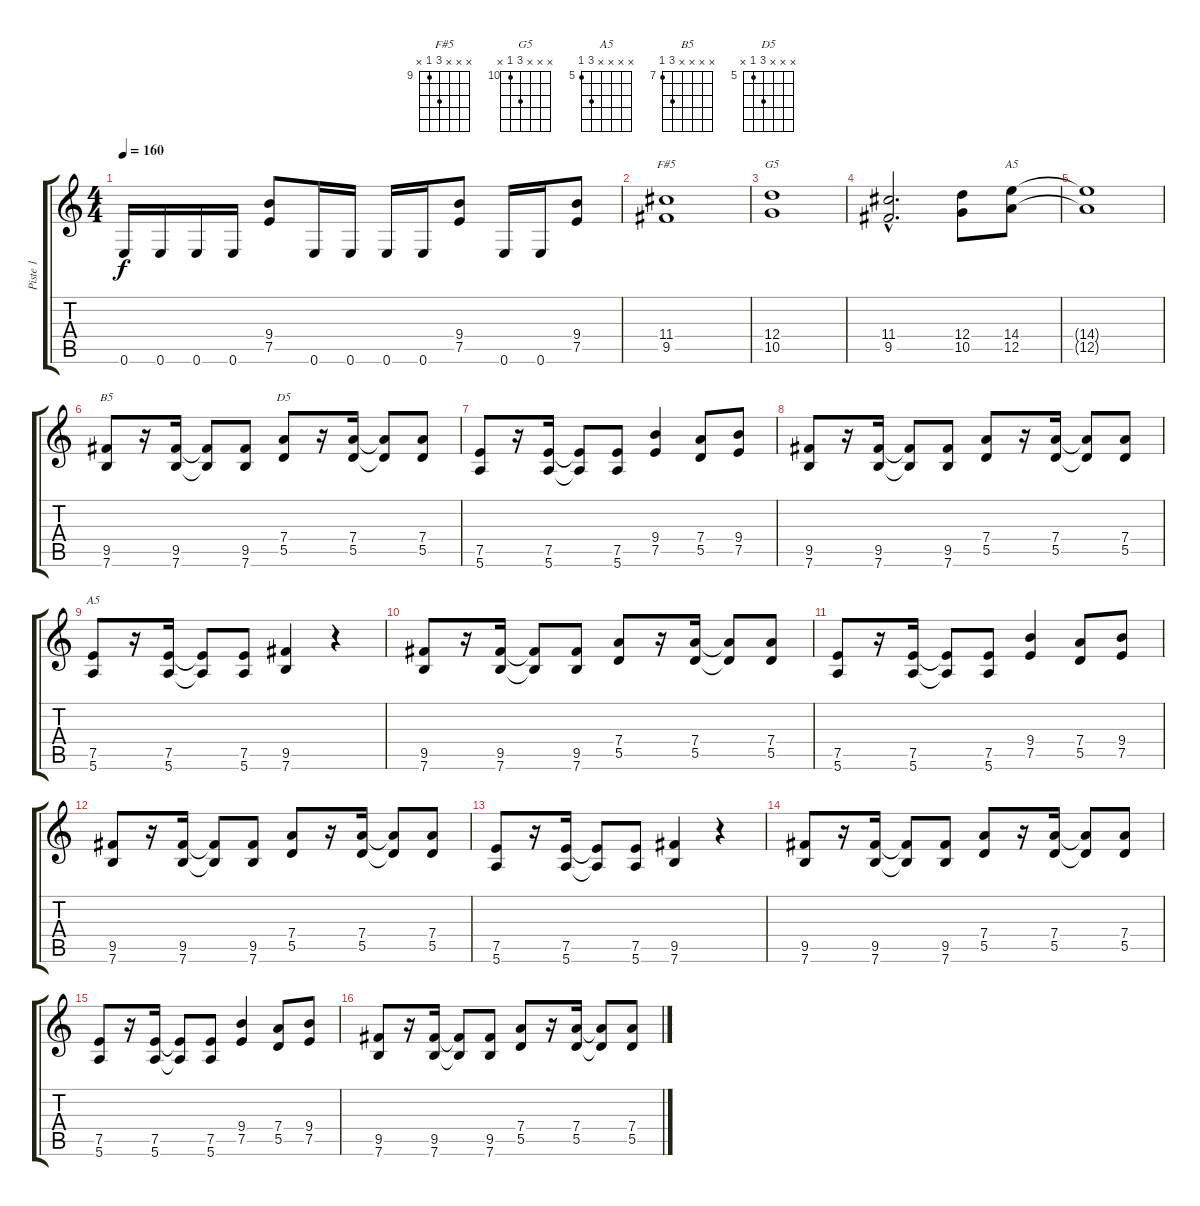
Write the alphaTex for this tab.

\track ("Piste 1" "Piste 1") {instrument distortionguitar}
\staff {score tabs}
\tuning (E4 B3 G3 D3 A2 E2) {hide}
\chord ("F#5" x x x 11 9 x) {firstfret 9}
\chord ("G5" x x x 12 10 x) {firstfret 10}
\chord ("A5" x x x 14 12 x) {firstfret 12}
\chord ("B5" x x x x 9 7) {firstfret 7}
\chord ("D5" x x x 7 5 x) {firstfret 5}
\chord ("A5" x x x x 7 5) {firstfret 5}
\ts (4 4)
\tempo 160
\clef g2
\ks c
0.6.16{dy f} 0.6.16 0.6.16 0.6.16 (9.4 7.5).8 0.6.16 0.6.16 0.6.16 0.6.16 (9.4 7.5).8 0.6.16 0.6.16 (9.4 7.5).8 |
(11.4 9.5).1{ch "F#5"} |
(12.4 10.5).1{ch "G5"} |
(11.4{hac} 9.5{hac}).2{d} (12.4 10.5).8 (14.4 12.5).8{ch "A5"} |
(14.4{t} 12.5{t}).1 |
(9.5 7.6).8{ch "B5"} r.16 (9.5 7.6).16 (9.5{t} 7.6{t}).8 (9.5 7.6).8 (7.4 5.5).8{ch "D5"} r.16 (7.4 5.5).16 (7.4{t} 5.5{t}).8 (7.4 5.5).8 |
(7.5 5.6).8 r.16 (7.5 5.6).16 (7.5{t} 5.6{t}).8 (7.5 5.6).8 (9.4 7.5).4 (7.4 5.5).8 (9.4 7.5).8 |
(9.5 7.6).8 r.16 (9.5 7.6).16 (9.5{t} 7.6{t}).8 (9.5 7.6).8 (7.4 5.5).8 r.16 (7.4 5.5).16 (7.4{t} 5.5{t}).8 (7.4 5.5).8 |
(7.5 5.6).8{ch "A5"} r.16 (7.5 5.6).16 (7.5{t} 5.6{t}).8 (7.5 5.6).8 (9.5 7.6).4 r.4 |
(9.5 7.6).8 r.16 (9.5 7.6).16 (9.5{t} 7.6{t}).8 (9.5 7.6).8 (7.4 5.5).8 r.16 (7.4 5.5).16 (7.4{t} 5.5{t}).8 (7.4 5.5).8 |
(7.5 5.6).8 r.16 (7.5 5.6).16 (7.5{t} 5.6{t}).8 (7.5 5.6).8 (9.4 7.5).4 (7.4 5.5).8 (9.4 7.5).8 |
(9.5 7.6).8 r.16 (9.5 7.6).16 (9.5{t} 7.6{t}).8 (9.5 7.6).8 (7.4 5.5).8 r.16 (7.4 5.5).16 (7.4{t} 5.5{t}).8 (7.4 5.5).8 |
(7.5 5.6).8 r.16 (7.5 5.6).16 (7.5{t} 5.6{t}).8 (7.5 5.6).8 (9.5 7.6).4 r.4 |
(9.5 7.6).8 r.16 (9.5 7.6).16 (9.5{t} 7.6{t}).8 (9.5 7.6).8 (7.4 5.5).8 r.16 (7.4 5.5).16 (7.4{t} 5.5{t}).8 (7.4 5.5).8 |
(7.5 5.6).8 r.16 (7.5 5.6).16 (7.5{t} 5.6{t}).8 (7.5 5.6).8 (9.4 7.5).4 (7.4 5.5).8 (9.4 7.5).8 |
(9.5 7.6).8 r.16 (9.5 7.6).16 (9.5{t} 7.6{t}).8 (9.5 7.6).8 (7.4 5.5).8 r.16 (7.4 5.5).16 (7.4{t} 5.5{t}).8 (7.4 5.5).8
